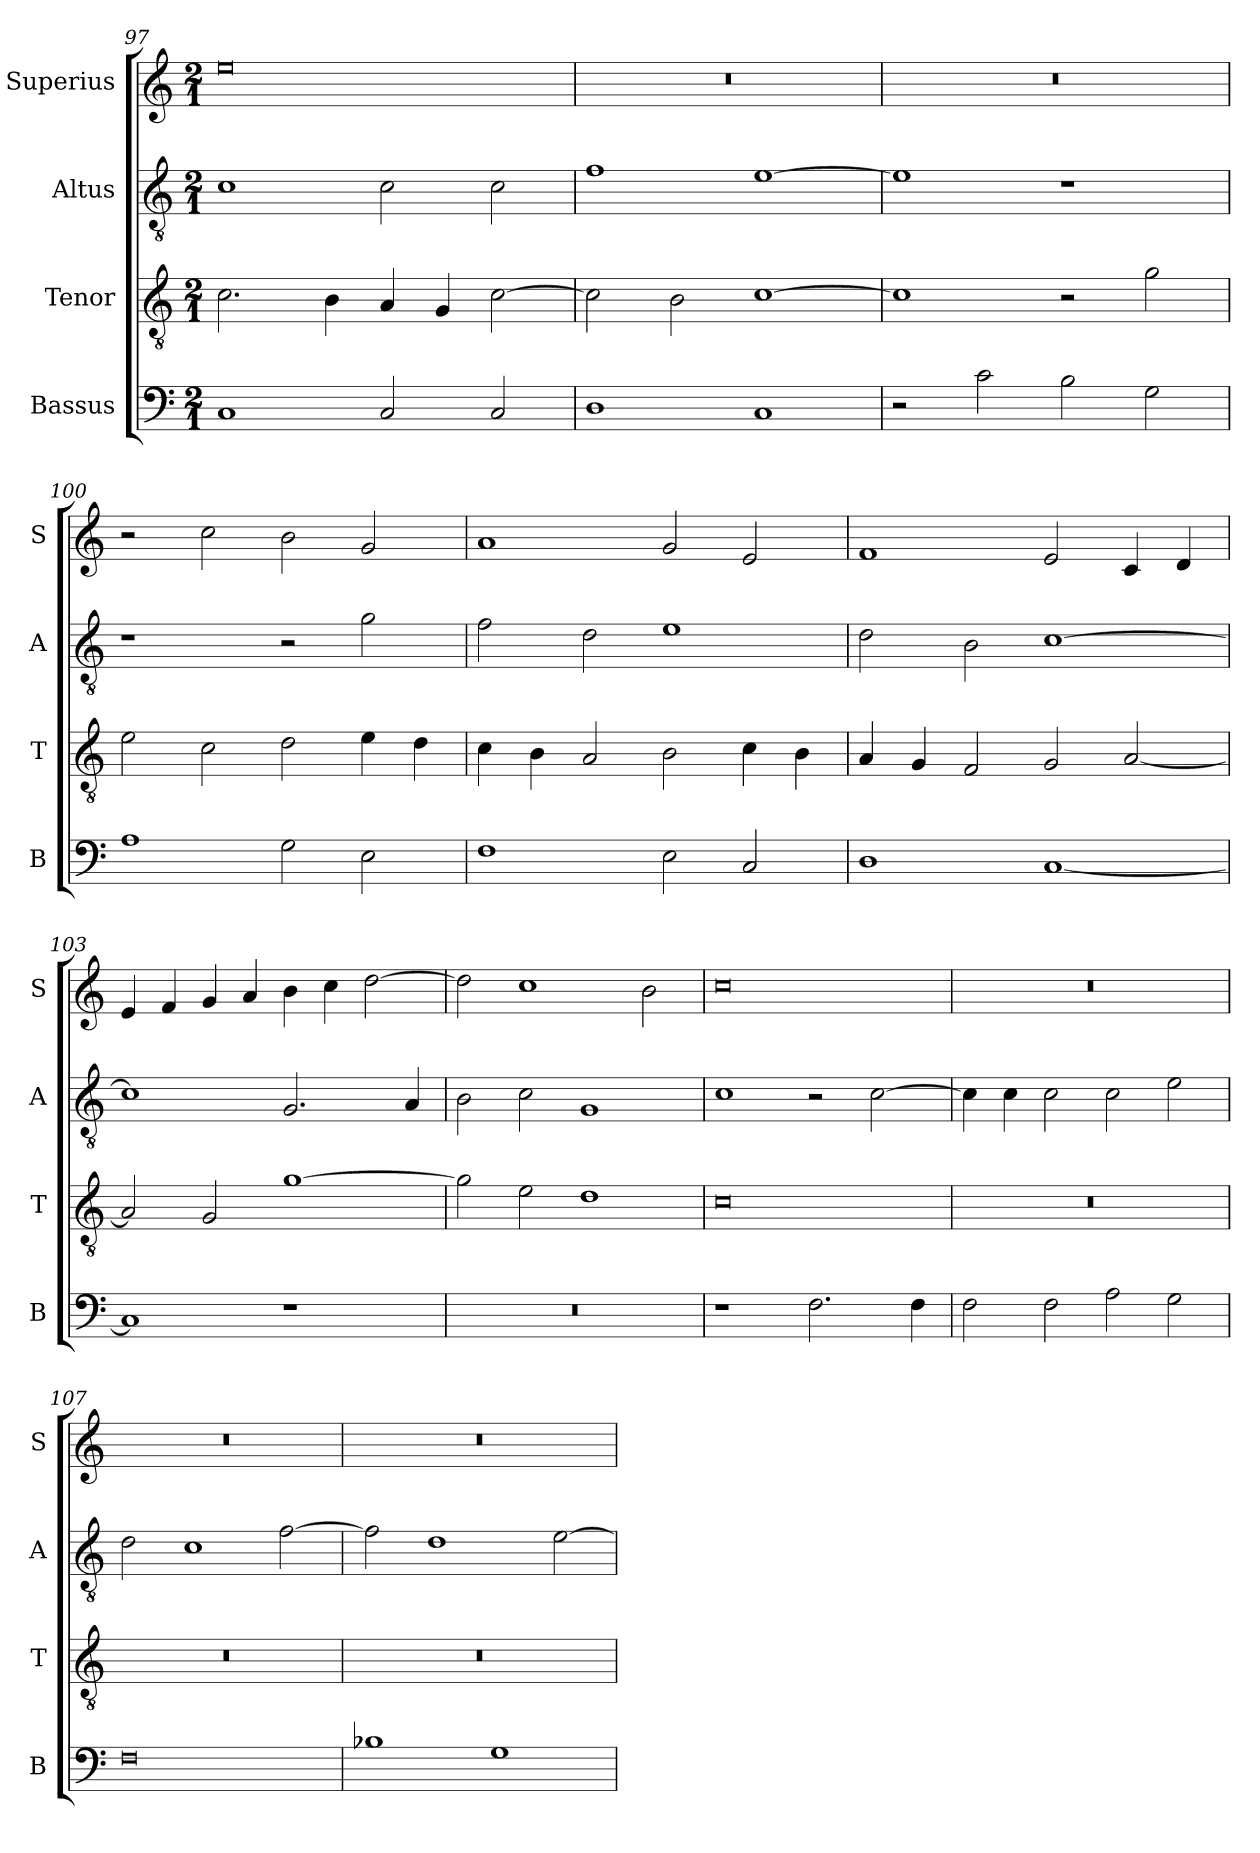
**kern	**kern	**kern	**kern
*part4	*part3	*part2	*part1
*staff4	*staff3	*staff2	*staff1
*I"Bassus	*I"Tenor	*I"Altus	*I"Superius
*I'B	*I'T	*I'A	*I'S
*clefF4	*clefGv2	*clefGv2	*clefG2
*k[]	*k[]	*k[]	*k[]
*M2/1	*M2/1	*M2/1	*M2/1
=97	=97	=97	=97
1C	2.c\	1c	0ee
.	4B\	.	.
2C/	4A/	2c\	.
.	4G/	.	.
2C/	[2c\	2c\	.
=98	=98	=98	=98
1D	2c\]	1f	0r
.	2B\	.	.
1C	[1c	[1e	.
=99	=99	=99	=99
2r	1c]	1e]	0r
2c\	.	.	.
2B\	2r	1r	.
2G\	2g\	.	.
=100	=100	=100	=100
1A	2e\	1r	2r
.	2c\	.	2cc\
2G\	2d\	2r	2b\
2E\	4e\	2g\	2g/
.	4d\	.	.
=101	=101	=101	=101
1F	4c\	2f\	1a
.	4B\	.	.
.	2A/	2d\	.
2E\	2B\	1e	2g/
2C/	4c\	.	2e/
.	4B\	.	.
=102	=102	=102	=102
1D	4A/	2d\	1f
.	4G/	.	.
.	2F/	2B\	.
[1C	2G/	[1c	2e/
.	[2A/	.	4c/
.	.	.	4d/
=103	=103	=103	=103
1C]	2A/]	1c]	4e/
.	.	.	4f/
.	2G/	.	4g/
.	.	.	4a/
1r	[1g	2.G/	4b\
.	.	.	4cc\
.	.	.	[2dd\
.	.	4A/	.
=104	=104	=104	=104
0r	2g\]	2B\	2dd\]
.	2e\	2c\	1cc
.	1d	1G	.
.	.	.	2b\
=105	=105	=105	=105
1r	0c	1c	0cc
2.F\	.	2r	.
.	.	[2c\	.
4F\	.	.	.
=106	=106	=106	=106
2F\	0r	4c\]	0r
.	.	4c\	.
2F\	.	2c\	.
2A\	.	2c\	.
2G\	.	2e\	.
=107	=107	=107	=107
0F	0r	2d\	0r
.	.	1c	.
.	.	[2f\	.
=108	=108	=108	=108
1B-X	0r	2f\]	0r
.	.	1d	.
1G	.	.	.
.	.	[2e\	.
=	=	=	=
*-	*-	*-	*-
